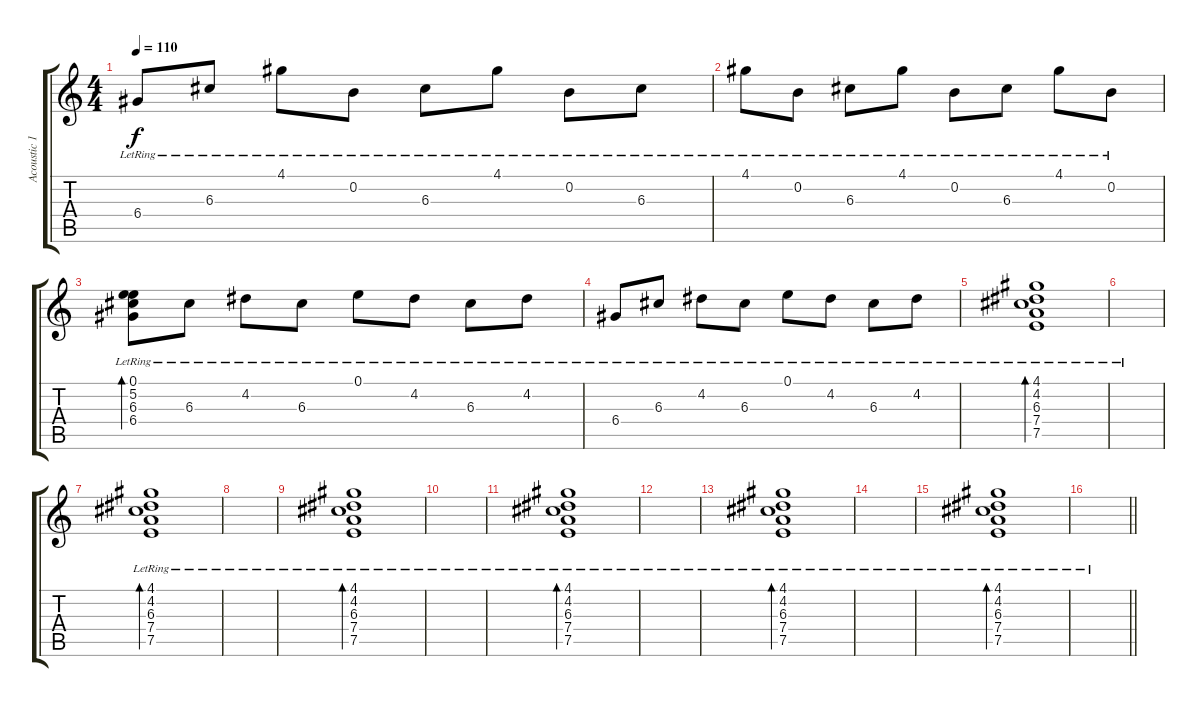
\track ("Acoustic 1" "Acoustic 1") {instrument acousticguitarsteel}
\staff {score tabs}
\tuning (E4 B3 G3 D3 A2 E2) {hide}
\ts (4 4)
\tempo 110
\clef g2
\ks c
6.4{lr}.8{dy f} 6.3{lr}.8 4.1{lr}.8 0.2{lr}.8 6.3{lr}.8 4.1{lr}.8 0.2{lr}.8 6.3{lr}.8 |
4.1{lr}.8 0.2{lr}.8 6.3{lr}.8 4.1{lr}.8 0.2{lr}.8 6.3{lr}.8 4.1{lr}.8 0.2{lr}.8 |
(0.1{lr} 5.2{lr} 6.3{lr} 6.4{lr}).8{bd 240} 6.3{lr}.8 4.2{lr}.8 6.3{lr}.8 0.1{lr}.8 4.2{lr}.8 6.3{lr}.8 4.2{lr}.8 |
6.4{lr}.8 6.3{lr}.8 4.2{lr}.8 6.3{lr}.8 0.1{lr}.8 4.2{lr}.8 6.3{lr}.8 4.2{lr}.8 |
(4.1 4.2 6.3 7.4{lr} 7.5).1{bd 240} |
|
(4.1 4.2 6.3 7.4{lr} 7.5).1{bd 240} |
|
(4.1 4.2 6.3 7.4{lr} 7.5).1{bd 240} |
|
(4.1 4.2 6.3 7.4{lr} 7.5).1{bd 240} |
|
(4.1 4.2 6.3 7.4{lr} 7.5).1{bd 240} |
|
(4.1 4.2 6.3 7.4{lr} 7.5).1{bd 240} |
\barLineRight lightlight
